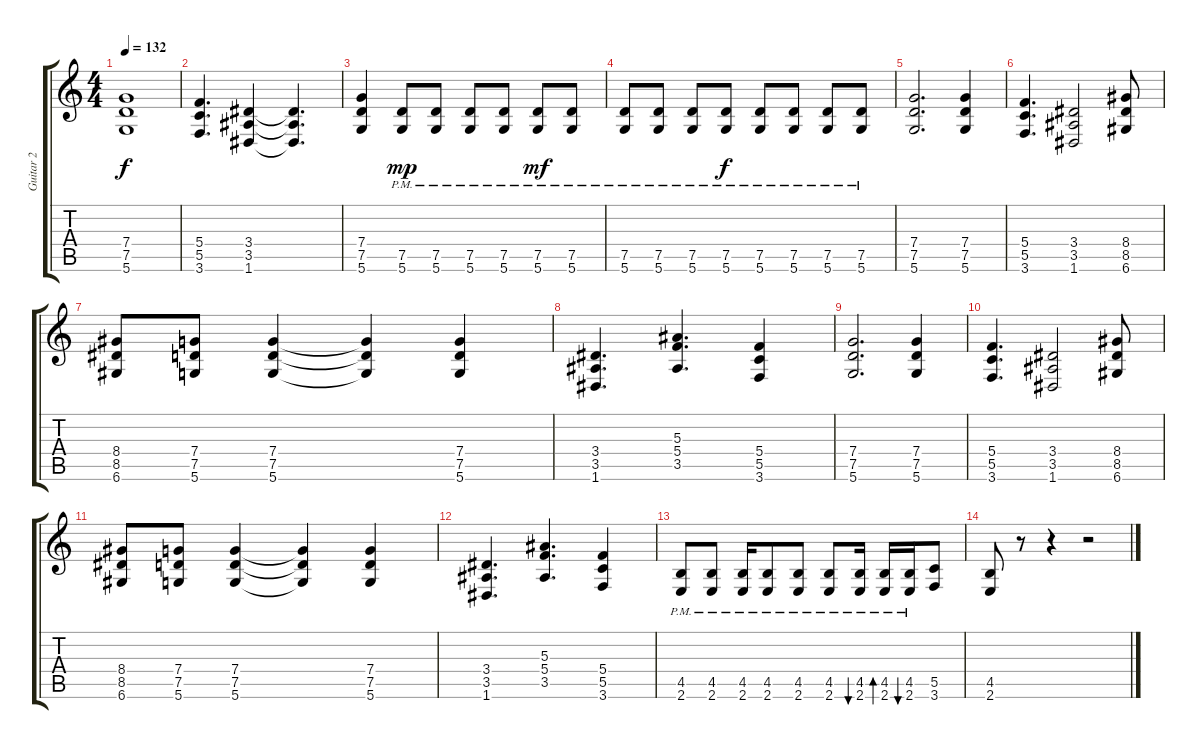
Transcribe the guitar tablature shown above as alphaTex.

\track ("Guitar 2" "Guitar 2") {instrument distortionguitar}
\staff {score tabs}
\tuning (D4 A3 F3 C3 G2 D2) {hide}
\ts (4 4)
\tempo 132
\clef g2
\ks c
(7.4 7.5 5.6).1{dy f} |
(5.4 5.5 3.6).4{d} (3.4 3.5 1.6).4 (3.4{t} 3.5{t} 1.6{t}).4{d} |
(7.4 7.5 5.6).4 (7.5{pm} 5.6{pm}).8{dy mp} (7.5{pm} 5.6{pm}).8 (7.5{pm} 5.6{pm}).8 (7.5{pm} 5.6{pm}).8 (7.5{pm} 5.6{pm}).8{dy mf} (7.5{pm} 5.6{pm}).8 |
(7.5{pm} 5.6{pm}).8 (7.5{pm} 5.6{pm}).8 (7.5{pm} 5.6{pm}).8 (7.5{pm} 5.6{pm}).8{dy f} (7.5{pm} 5.6{pm}).8 (7.5{pm} 5.6{pm}).8 (7.5{pm} 5.6{pm}).8 (7.5{pm} 5.6{pm}).8 |
(7.4 7.5 5.6).2{d} (7.4 7.5 5.6).4 |
(5.4 5.5 3.6).4{d} (3.4 3.5 1.6).2 (8.4 8.5 6.6).8 |
(8.4 8.5 6.6).8 (7.4 7.5 5.6).8 (7.4 7.5 5.6).4 (7.4{t} 7.5{t} 5.6{t}).4 (7.4 7.5 5.6).4 |
(3.4 3.5 1.6).4{d} (5.3 5.4 3.5).4{d} (5.4 5.5 3.6).4 |
(7.4 7.5 5.6).2{d} (7.4 7.5 5.6).4 |
(5.4 5.5 3.6).4{d} (3.4 3.5 1.6).2 (8.4 8.5 6.6).8 |
(8.4 8.5 6.6).8 (7.4 7.5 5.6).8 (7.4 7.5 5.6).4 (7.4{t} 7.5{t} 5.6{t}).4 (7.4 7.5 5.6).4 |
(3.4 3.5 1.6).4{d} (5.3 5.4 3.5).4{d} (5.4 5.5 3.6).4 |
(4.5{pm} 2.6{pm}).8 (4.5{pm} 2.6{pm}).8 (4.5{pm} 2.6{pm}).16 (4.5{pm} 2.6{pm}).8 (4.5{pm} 2.6{pm}).8 (4.5{pm} 2.6{pm}).8 (4.5{pm} 2.6{pm}).16{bu 60} (4.5{pm} 2.6{pm}).16{bd 60} (4.5{pm} 2.6{pm}).16{bu 60} (5.5 3.6).8 |
(4.5 2.6).8 r.8 r.4 r.2
